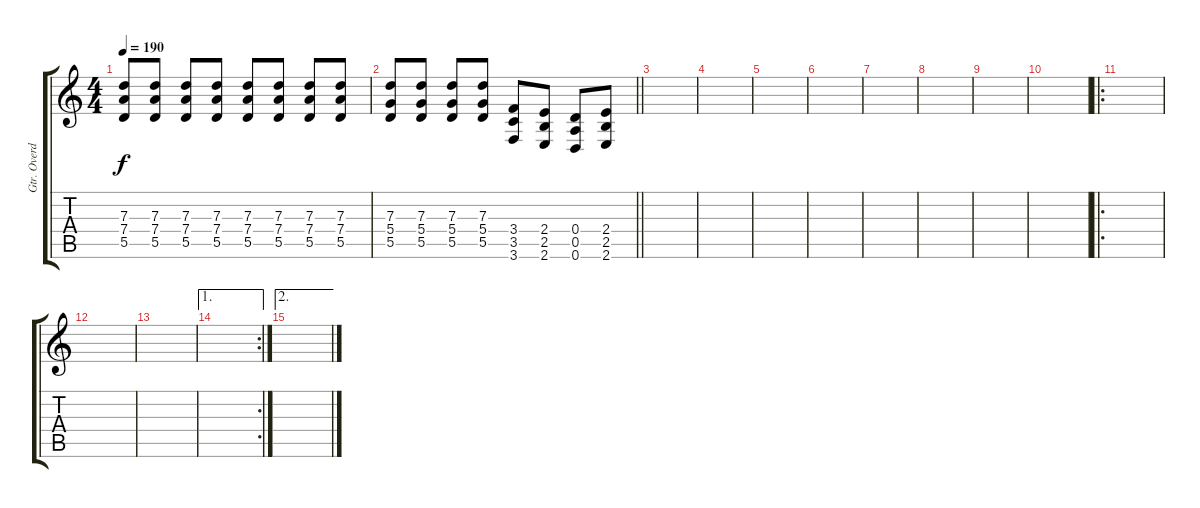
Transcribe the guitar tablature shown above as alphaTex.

\track ("Gtr. Overdub 1" "Gtr. Overd") {instrument distortionguitar}
\staff {score tabs}
\tuning (E4 B3 G3 D3 A2 D2) {hide}
\ts (4 4)
\tempo 190
\clef g2
\ks c
(7.3{t} 7.4{t} 5.5{t}).8{dy f} (7.3 7.4 5.5).8 (7.3 7.4 5.5).8 (7.3 7.4 5.5).8 (7.3 7.4 5.5).8 (7.3 7.4 5.5).8 (7.3 7.4 5.5).8 (7.3 7.4 5.5).8 |
\barLineRight lightlight
(7.3 5.4 5.5).8 (7.3 5.4 5.5).8 (7.3 5.4 5.5).8 (7.3 5.4 5.5).8 (3.4 3.5 3.6).8 (2.4 2.5 2.6).8 (0.4 0.5 0.6).8 (2.4 2.5 2.6).8 |
|
|
|
|
|
|
|
|
\ro
|
|
|
\ae 1
\rc 2
|
\ae 2
